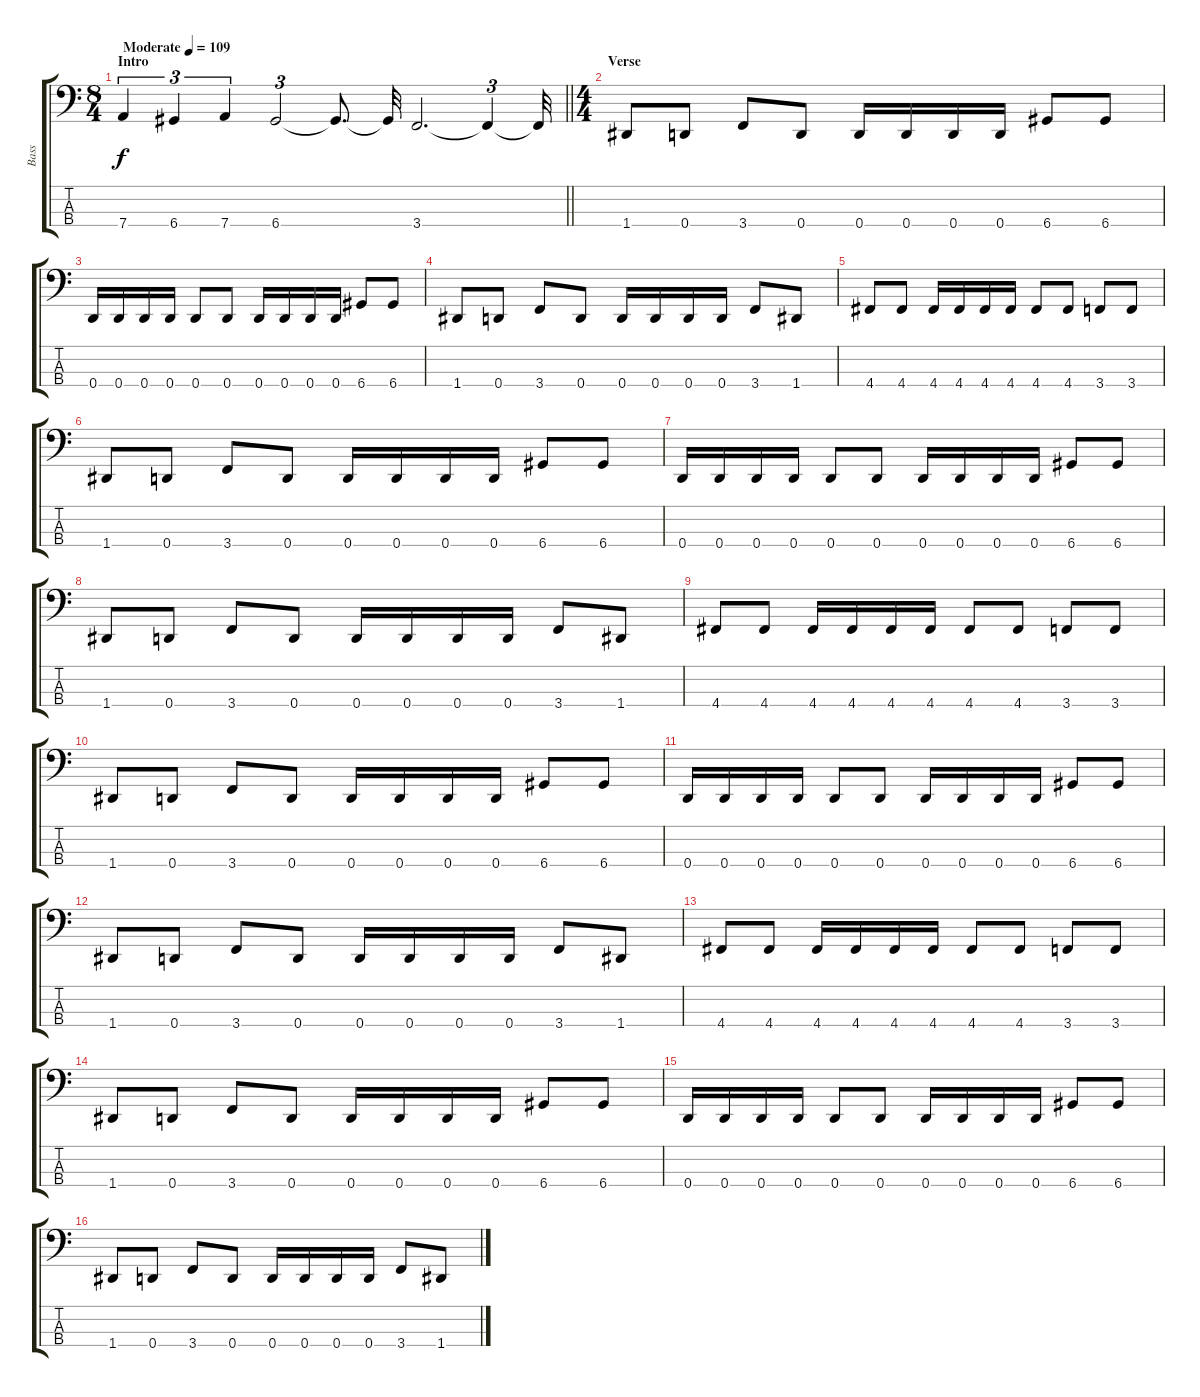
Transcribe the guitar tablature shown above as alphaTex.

\track ("Bass" "Bass") {instrument electricbasspick}
\staff {score tabs}
\tuning (G2 D2 A1 D1) {hide}
\ts (8 4)
\section ("" "Intro")
\tempo (109 "Moderate")
\clef f4
\barLineRight lightlight
\ks c
7.4.4{tu (3 2) dy f instrument electricbasspick} 6.4.4{tu (3 2)} 7.4.4{tu (3 2)} 6.4.2{tu (3 2)} 6.4{t}.8{d} 6.4{t}.32 3.4.2{d} 3.4{t}.4{tu (3 2)} 3.4{t}.32 |
\ts (4 4)
\section ("" "Verse")
1.4.8 0.4.8 3.4.8 0.4.8 0.4.16 0.4.16 0.4.16 0.4.16 6.4.8 6.4.8 |
0.4.16 0.4.16 0.4.16 0.4.16 0.4.8 0.4.8 0.4.16 0.4.16 0.4.16 0.4.16 6.4.8 6.4.8 |
1.4.8 0.4.8 3.4.8 0.4.8 0.4.16 0.4.16 0.4.16 0.4.16 3.4.8 1.4.8 |
4.4.8 4.4.8 4.4.16 4.4.16 4.4.16 4.4.16 4.4.8 4.4.8 3.4.8 3.4.8 |
1.4.8 0.4.8 3.4.8 0.4.8 0.4.16 0.4.16 0.4.16 0.4.16 6.4.8 6.4.8 |
0.4.16 0.4.16 0.4.16 0.4.16 0.4.8 0.4.8 0.4.16 0.4.16 0.4.16 0.4.16 6.4.8 6.4.8 |
1.4.8 0.4.8 3.4.8 0.4.8 0.4.16 0.4.16 0.4.16 0.4.16 3.4.8 1.4.8 |
4.4.8 4.4.8 4.4.16 4.4.16 4.4.16 4.4.16 4.4.8 4.4.8 3.4.8 3.4.8 |
1.4.8 0.4.8 3.4.8 0.4.8 0.4.16 0.4.16 0.4.16 0.4.16 6.4.8 6.4.8 |
0.4.16 0.4.16 0.4.16 0.4.16 0.4.8 0.4.8 0.4.16 0.4.16 0.4.16 0.4.16 6.4.8 6.4.8 |
1.4.8 0.4.8 3.4.8 0.4.8 0.4.16 0.4.16 0.4.16 0.4.16 3.4.8 1.4.8 |
4.4.8 4.4.8 4.4.16 4.4.16 4.4.16 4.4.16 4.4.8 4.4.8 3.4.8 3.4.8 |
1.4.8 0.4.8 3.4.8 0.4.8 0.4.16 0.4.16 0.4.16 0.4.16 6.4.8 6.4.8 |
0.4.16 0.4.16 0.4.16 0.4.16 0.4.8 0.4.8 0.4.16 0.4.16 0.4.16 0.4.16 6.4.8 6.4.8 |
1.4.8 0.4.8 3.4.8 0.4.8 0.4.16 0.4.16 0.4.16 0.4.16 3.4.8 1.4.8
